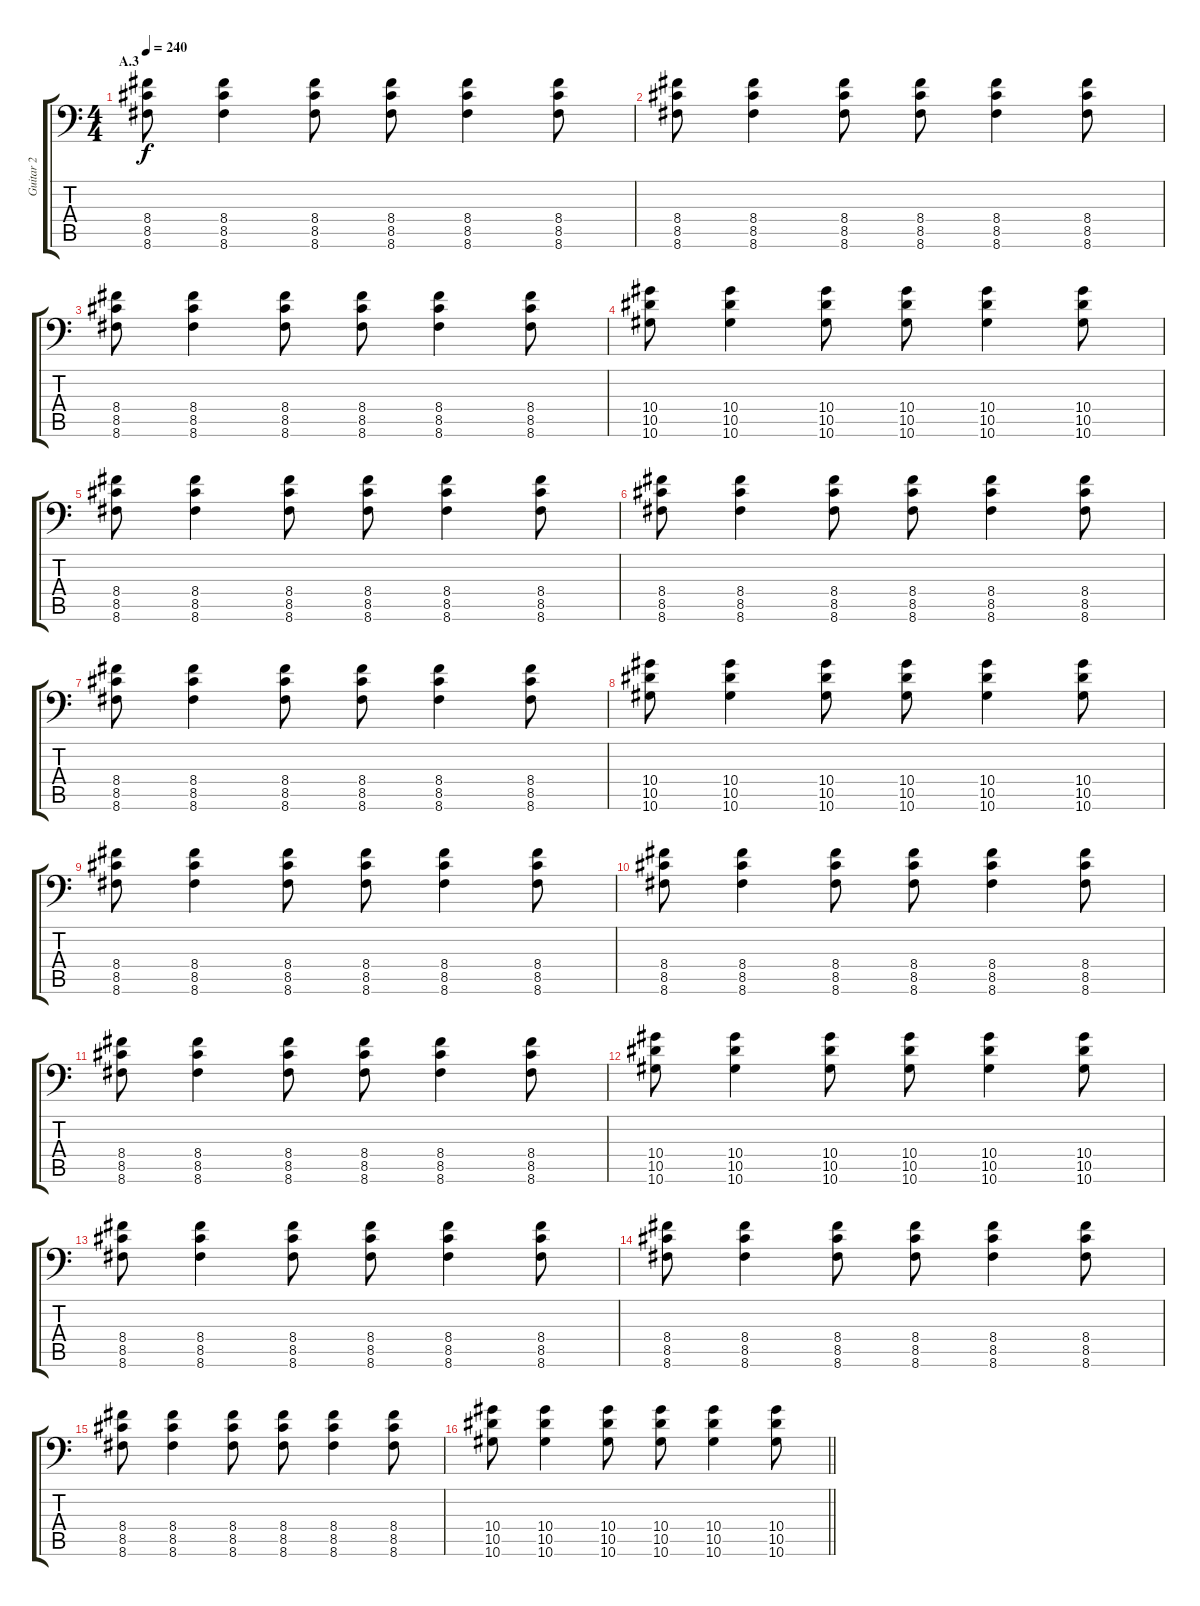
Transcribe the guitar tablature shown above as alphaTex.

\track ("Guitar 2" "Guitar 2") {instrument distortionguitar}
\staff {score tabs}
\tuning (C4 G3 Eb3 Bb2 F2 Bb1) {hide}
\ts (4 4)
\section ("" "A.3")
\tempo 240
\clef f4
\ks c
(8.4 8.5 8.6).8{dy f} (8.4 8.5 8.6).4 (8.4 8.5 8.6).8 (8.4 8.5 8.6).8 (8.4 8.5 8.6).4 (8.4 8.5 8.6).8 |
(8.4 8.5 8.6).8 (8.4 8.5 8.6).4 (8.4 8.5 8.6).8 (8.4 8.5 8.6).8 (8.4 8.5 8.6).4 (8.4 8.5 8.6).8 |
(8.4 8.5 8.6).8 (8.4 8.5 8.6).4 (8.4 8.5 8.6).8 (8.4 8.5 8.6).8 (8.4 8.5 8.6).4 (8.4 8.5 8.6).8 |
(10.4 10.5 10.6).8 (10.4 10.5 10.6).4 (10.4 10.5 10.6).8 (10.4 10.5 10.6).8 (10.4 10.5 10.6).4 (10.4 10.5 10.6).8 |
(8.4 8.5 8.6).8 (8.4 8.5 8.6).4 (8.4 8.5 8.6).8 (8.4 8.5 8.6).8 (8.4 8.5 8.6).4 (8.4 8.5 8.6).8 |
(8.4 8.5 8.6).8 (8.4 8.5 8.6).4 (8.4 8.5 8.6).8 (8.4 8.5 8.6).8 (8.4 8.5 8.6).4 (8.4 8.5 8.6).8 |
(8.4 8.5 8.6).8 (8.4 8.5 8.6).4 (8.4 8.5 8.6).8 (8.4 8.5 8.6).8 (8.4 8.5 8.6).4 (8.4 8.5 8.6).8 |
(10.4 10.5 10.6).8 (10.4 10.5 10.6).4 (10.4 10.5 10.6).8 (10.4 10.5 10.6).8 (10.4 10.5 10.6).4 (10.4 10.5 10.6).8 |
(8.4 8.5 8.6).8 (8.4 8.5 8.6).4 (8.4 8.5 8.6).8 (8.4 8.5 8.6).8 (8.4 8.5 8.6).4 (8.4 8.5 8.6).8 |
(8.4 8.5 8.6).8 (8.4 8.5 8.6).4 (8.4 8.5 8.6).8 (8.4 8.5 8.6).8 (8.4 8.5 8.6).4 (8.4 8.5 8.6).8 |
(8.4 8.5 8.6).8 (8.4 8.5 8.6).4 (8.4 8.5 8.6).8 (8.4 8.5 8.6).8 (8.4 8.5 8.6).4 (8.4 8.5 8.6).8 |
(10.4 10.5 10.6).8 (10.4 10.5 10.6).4 (10.4 10.5 10.6).8 (10.4 10.5 10.6).8 (10.4 10.5 10.6).4 (10.4 10.5 10.6).8 |
(8.4 8.5 8.6).8 (8.4 8.5 8.6).4 (8.4 8.5 8.6).8 (8.4 8.5 8.6).8 (8.4 8.5 8.6).4 (8.4 8.5 8.6).8 |
(8.4 8.5 8.6).8 (8.4 8.5 8.6).4 (8.4 8.5 8.6).8 (8.4 8.5 8.6).8 (8.4 8.5 8.6).4 (8.4 8.5 8.6).8 |
(8.4 8.5 8.6).8 (8.4 8.5 8.6).4 (8.4 8.5 8.6).8 (8.4 8.5 8.6).8 (8.4 8.5 8.6).4 (8.4 8.5 8.6).8 |
\barLineRight lightlight
(10.4 10.5 10.6).8 (10.4 10.5 10.6).4 (10.4 10.5 10.6).8 (10.4 10.5 10.6).8 (10.4 10.5 10.6).4 (10.4 10.5 10.6).8
